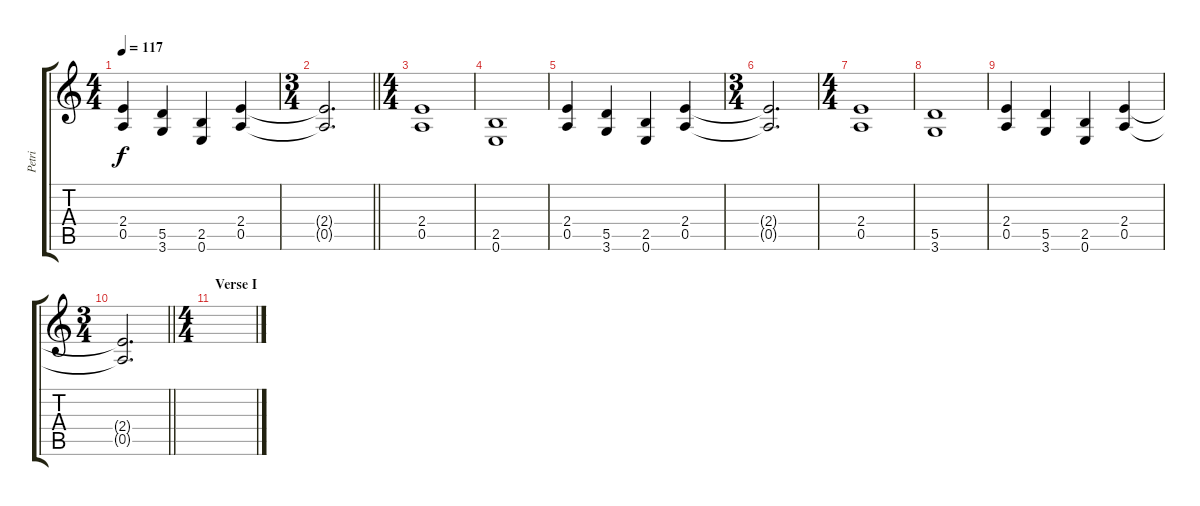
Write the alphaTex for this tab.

\track ("Petri" "Petri") {instrument distortionguitar}
\staff {score tabs}
\tuning (E4 B3 G3 D3 A2 E2) {hide}
\ts (4 4)
\tempo 117
\clef g2
\ks c
(2.4 0.5).4{dy f} (5.5 3.6).4 (2.5 0.6).4 (2.4 0.5).4 |
\ts (3 4)
\barLineRight lightlight
(2.4{t} 0.5{t}).2{d} |
\ts (4 4)
\section ("" "")
(2.4 0.5).1 |
(2.5 0.6).1 |
(2.4 0.5).4 (5.5 3.6).4 (2.5 0.6).4 (2.4 0.5).4 |
\ts (3 4)
(2.4{t} 0.5{t}).2{d} |
\ts (4 4)
(2.4 0.5).1 |
(5.5 3.6).1 |
(2.4 0.5).4 (5.5 3.6).4 (2.5 0.6).4 (2.4 0.5).4 |
\ts (3 4)
\barLineRight lightlight
(2.4{t} 0.5{t}).2{d} |
\ts (4 4)
\section ("" "Verse I")
